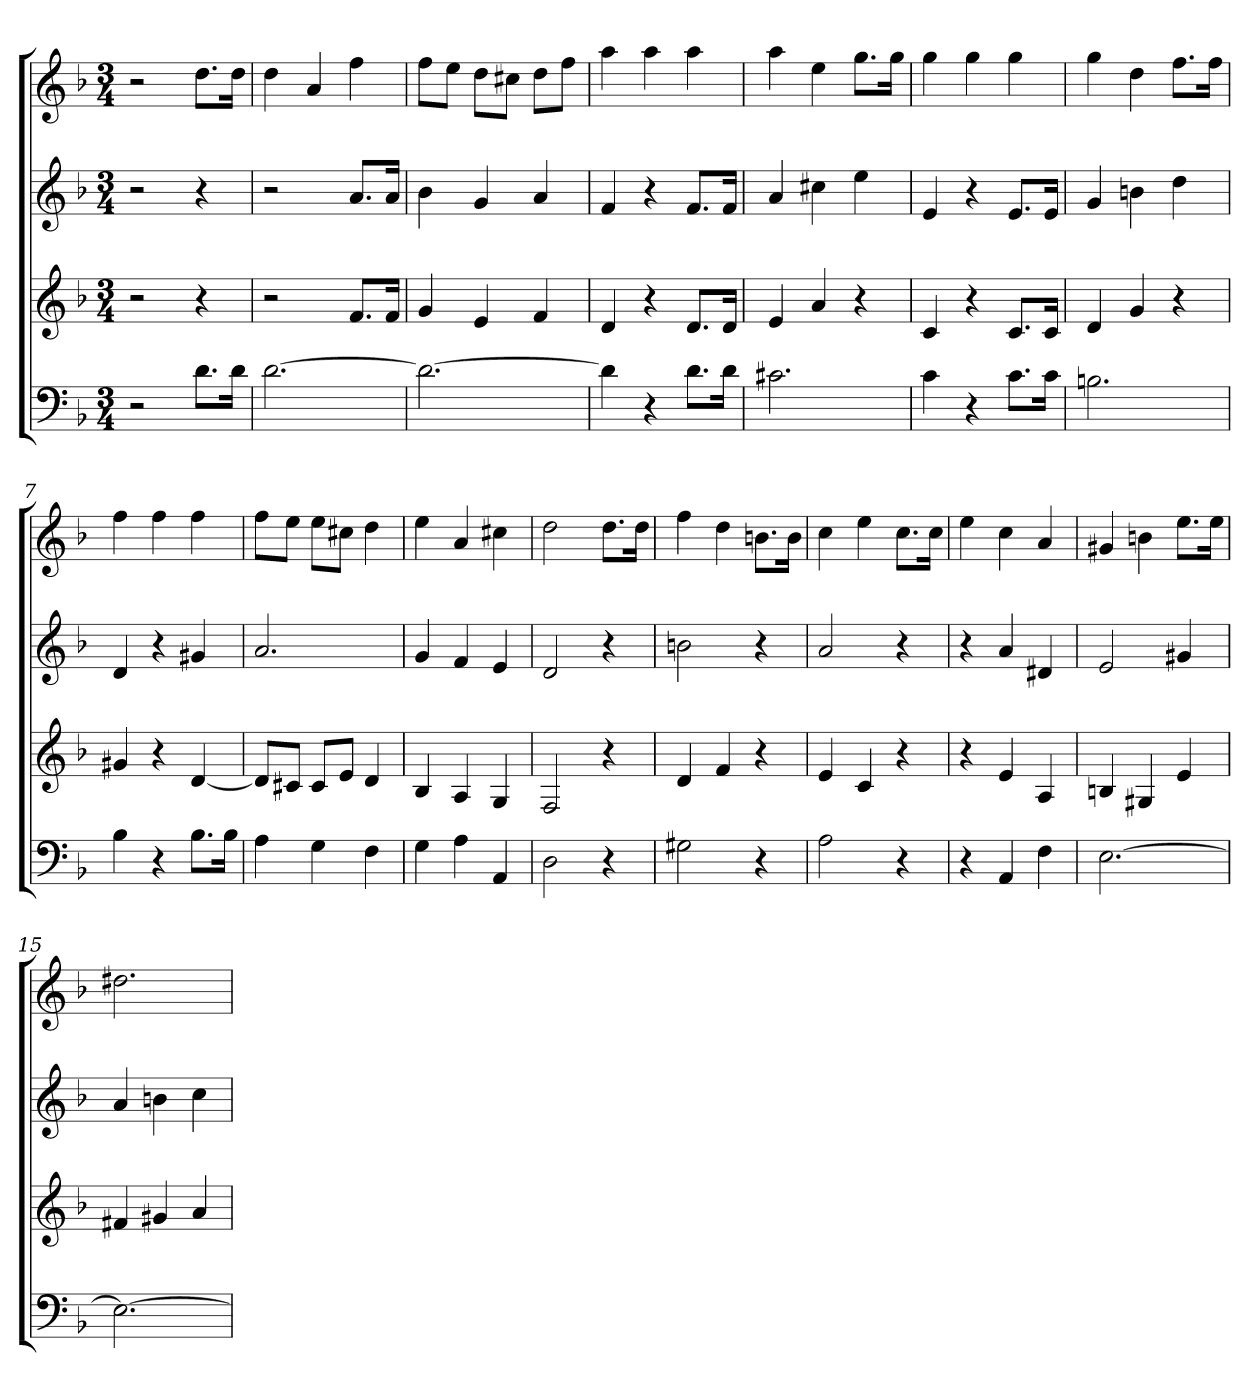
**kern	**kern	**kern	**kern
*part4	*part3	*part2	*part1
*staff4	*staff3	*staff2	*staff1
*k[b-]	*k[b-]	*k[b-]	*k[b-]
*d:	*d:	*d:	*d:
*M3/4	*M3/4	*M3/4	*M3/4
=	=	=	=
2r	2r	2r	2r
8.dL	4r	4r	8.ddL
16dJk	.	.	16ddJk
=1	=1	=1	=1
[2.d	2r	2r	4dd
.	.	.	4a
.	8.fL	8.aL	4ff
.	16fJk	16aJk	.
=2	=2	=2	=2
2.d_	4g	4b-	8ffL
.	.	.	8eeJ
.	4e	4g	8ddL
.	.	.	8cc#XJ
.	4f	4a	8ddL
.	.	.	8ffJ
=3	=3	=3	=3
4d]	4d	4f	4aa
4r	4r	4r	4aa
8.dL	8.dL	8.fL	4aa
16dJk	16dJk	16fJk	.
=4	=4	=4	=4
2.c#X	4e	4a	4aa
.	4a	4cc#X	4ee
.	4r	4ee	8.ggL
.	.	.	16ggJk
=5	=5	=5	=5
4c	4c	4e	4gg
4r	4r	4r	4gg
8.cL	8.cL	8.eL	4gg
16cJk	16cJk	16eJk	.
=6	=6	=6	=6
2.Bn	4d	4g	4gg
.	4g	4bn	4dd
.	4r	4dd	8.ffL
.	.	.	16ffJk
=7	=7	=7	=7
4B-	4g#X	4d	4ff
4r	4r	4r	4ff
8.B-L	[4d	4g#X	4ff
16B-Jk	.	.	.
=8	=8	=8	=8
4A	8dL]	2.a	8ffL
.	8c#XJ	.	8eeJ
4G	8c#L	.	8eeL
.	8eJ	.	8cc#XJ
4F	4d	.	4dd
=9	=9	=9	=9
4G	4B-	4g	4ee
4A	4A	4f	4a
4AA	4G	4e	4cc#X
=10	=10	=10	=10
2D	2F	2d	2dd
4r	4r	4r	8.ddL
.	.	.	16ddJk
=11	=11	=11	=11
2G#X	4d	2bn	4ff
.	4f	.	4dd
4r	4r	4r	8.bnL
.	.	.	16bJk
=12	=12	=12	=12
2A	4e	2a	4cc
.	4c	.	4ee
4r	4r	4r	8.ccL
.	.	.	16ccJk
=13	=13	=13	=13
4r	4r	4r	4ee
4AA	4e	4a	4cc
4F	4A	4d#X	4a
=14	=14	=14	=14
[2.E	4Bn	2e	4g#X
.	4G#X	.	4bn
.	4e	4g#X	8.eeL
.	.	.	16eeJk
=15	=15	=15	=15
2.E_	4f#X	4a	2.dd#X
.	4g#X	4bn	.
.	4a	4cc	.
=	=	=	=
*-	*-	*-	*-
